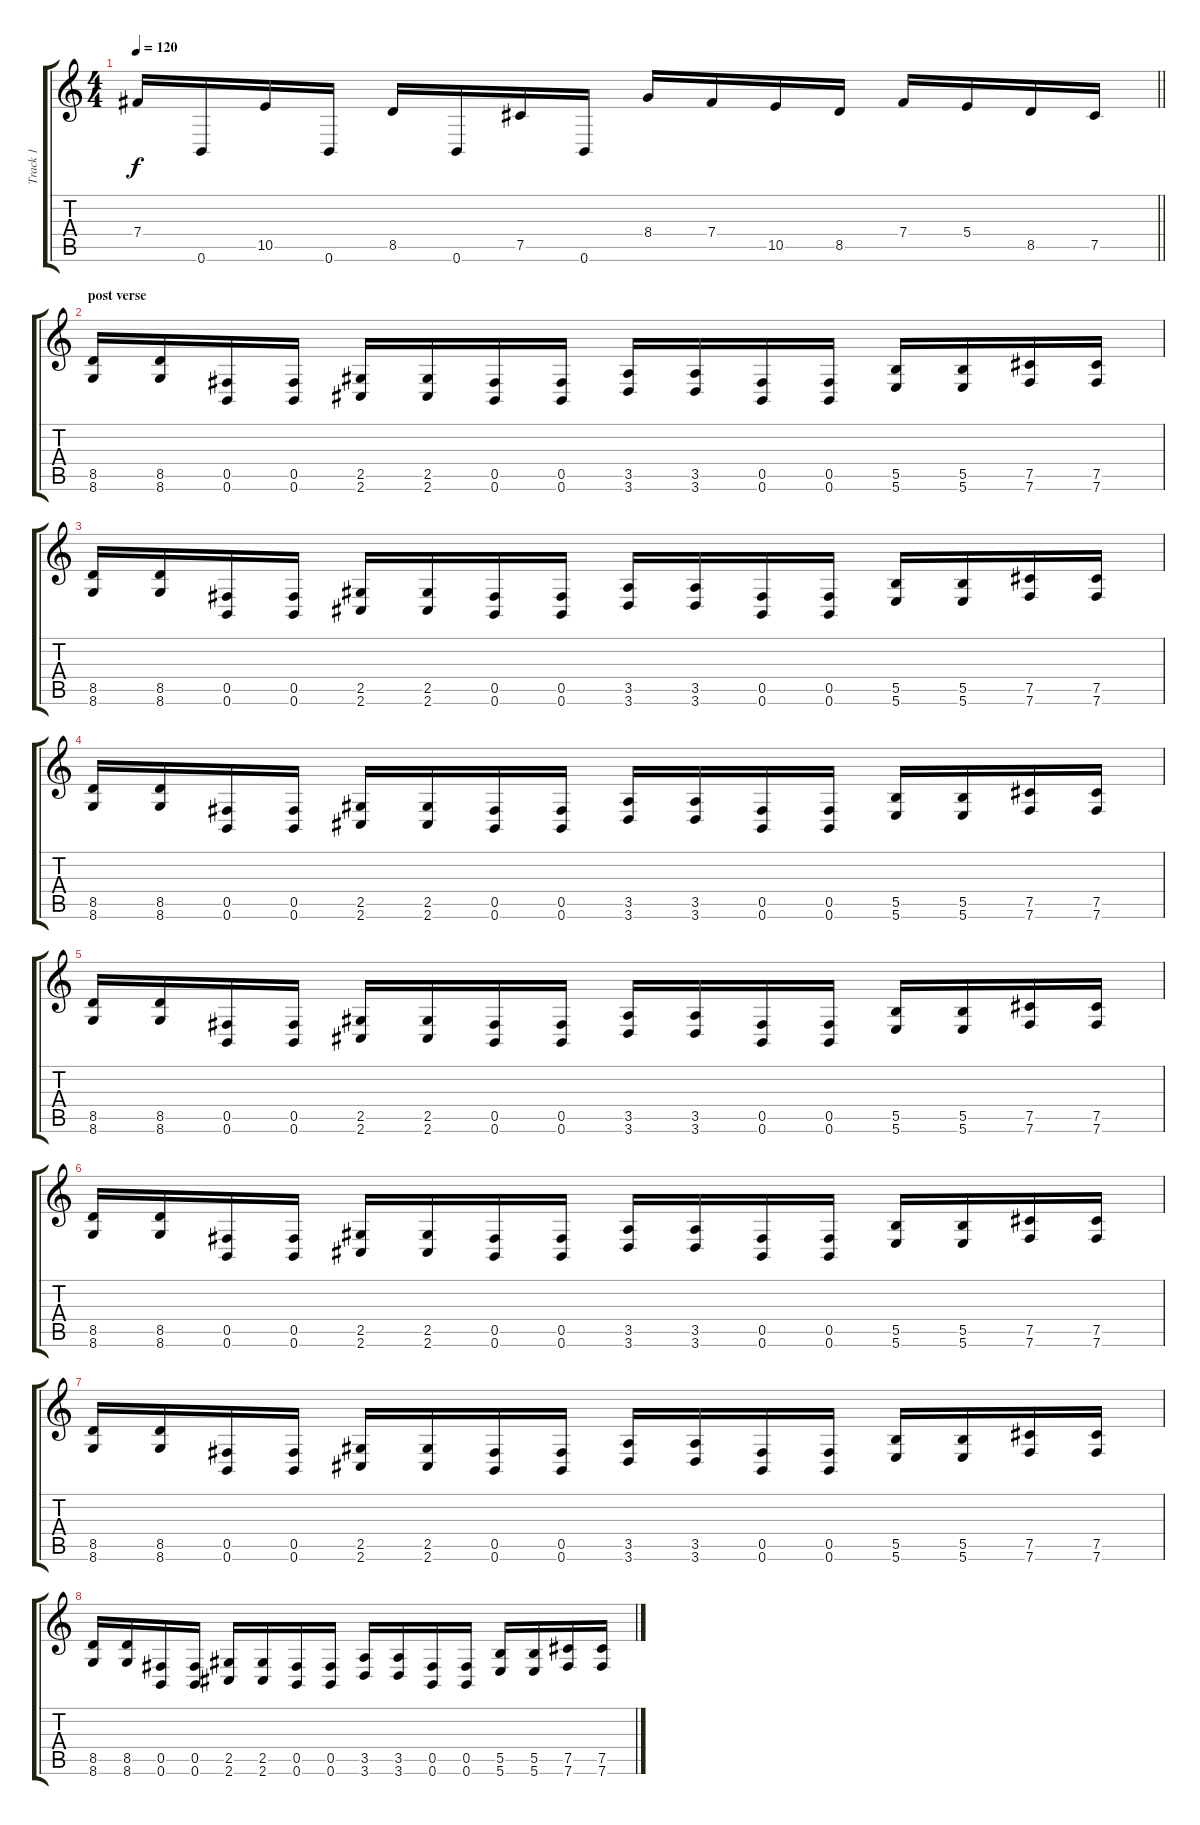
\track ("Track 1" "Track 1") {instrument distortionguitar}
\staff {score tabs}
\tuning (Db4 Ab3 E3 B2 Gb2 B1) {hide}
\ts (4 4)
\tempo 120
\clef g2
\barLineRight lightlight
\ks c
7.4.16{dy f} 0.6.16 10.5.16 0.6.16 8.5.16 0.6.16 7.5.16 0.6.16 8.4.16 7.4.16 10.5.16 8.5.16 7.4.16 5.4.16 8.5.16 7.5.16 |
\section ("" "post verse")
(8.5 8.6).16 (8.5 8.6).16 (0.5 0.6).16 (0.5 0.6).16 (2.5 2.6).16 (2.5 2.6).16 (0.5 0.6).16 (0.5 0.6).16 (3.5 3.6).16 (3.5 3.6).16 (0.5 0.6).16 (0.5 0.6).16 (5.5 5.6).16 (5.5 5.6).16 (7.5 7.6).16 (7.5 7.6).16 |
(8.5 8.6).16 (8.5 8.6).16 (0.5 0.6).16 (0.5 0.6).16 (2.5 2.6).16 (2.5 2.6).16 (0.5 0.6).16 (0.5 0.6).16 (3.5 3.6).16 (3.5 3.6).16 (0.5 0.6).16 (0.5 0.6).16 (5.5 5.6).16 (5.5 5.6).16 (7.5 7.6).16 (7.5 7.6).16 |
(8.5 8.6).16 (8.5 8.6).16 (0.5 0.6).16 (0.5 0.6).16 (2.5 2.6).16 (2.5 2.6).16 (0.5 0.6).16 (0.5 0.6).16 (3.5 3.6).16 (3.5 3.6).16 (0.5 0.6).16 (0.5 0.6).16 (5.5 5.6).16 (5.5 5.6).16 (7.5 7.6).16 (7.5 7.6).16 |
(8.5 8.6).16 (8.5 8.6).16 (0.5 0.6).16 (0.5 0.6).16 (2.5 2.6).16 (2.5 2.6).16 (0.5 0.6).16 (0.5 0.6).16 (3.5 3.6).16 (3.5 3.6).16 (0.5 0.6).16 (0.5 0.6).16 (5.5 5.6).16 (5.5 5.6).16 (7.5 7.6).16 (7.5 7.6).16 |
(8.5 8.6).16 (8.5 8.6).16 (0.5 0.6).16 (0.5 0.6).16 (2.5 2.6).16 (2.5 2.6).16 (0.5 0.6).16 (0.5 0.6).16 (3.5 3.6).16 (3.5 3.6).16 (0.5 0.6).16 (0.5 0.6).16 (5.5 5.6).16 (5.5 5.6).16 (7.5 7.6).16 (7.5 7.6).16 |
(8.5 8.6).16 (8.5 8.6).16 (0.5 0.6).16 (0.5 0.6).16 (2.5 2.6).16 (2.5 2.6).16 (0.5 0.6).16 (0.5 0.6).16 (3.5 3.6).16 (3.5 3.6).16 (0.5 0.6).16 (0.5 0.6).16 (5.5 5.6).16 (5.5 5.6).16 (7.5 7.6).16 (7.5 7.6).16 |
(8.5 8.6).16 (8.5 8.6).16 (0.5 0.6).16 (0.5 0.6).16 (2.5 2.6).16 (2.5 2.6).16 (0.5 0.6).16 (0.5 0.6).16 (3.5 3.6).16 (3.5 3.6).16 (0.5 0.6).16 (0.5 0.6).16 (5.5 5.6).16 (5.5 5.6).16 (7.5 7.6).16 (7.5 7.6).16
